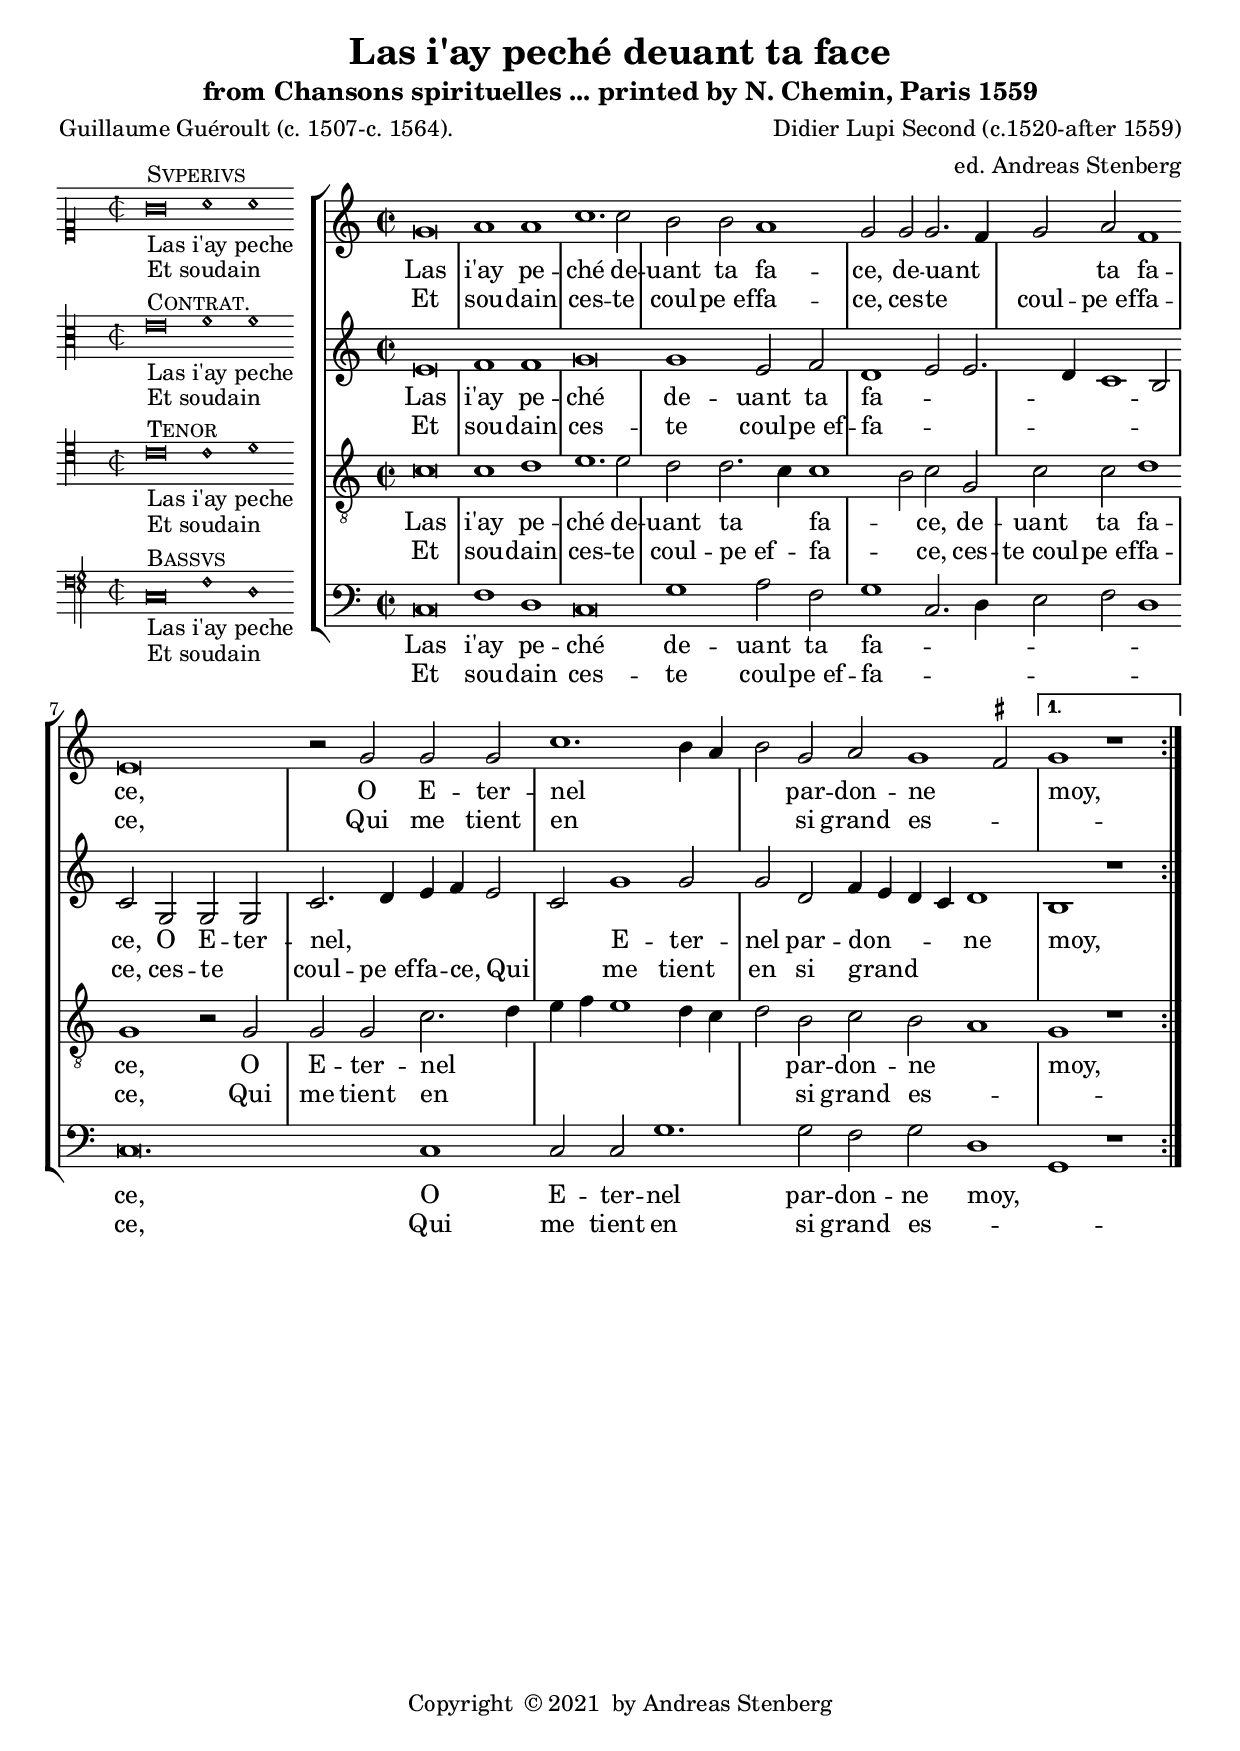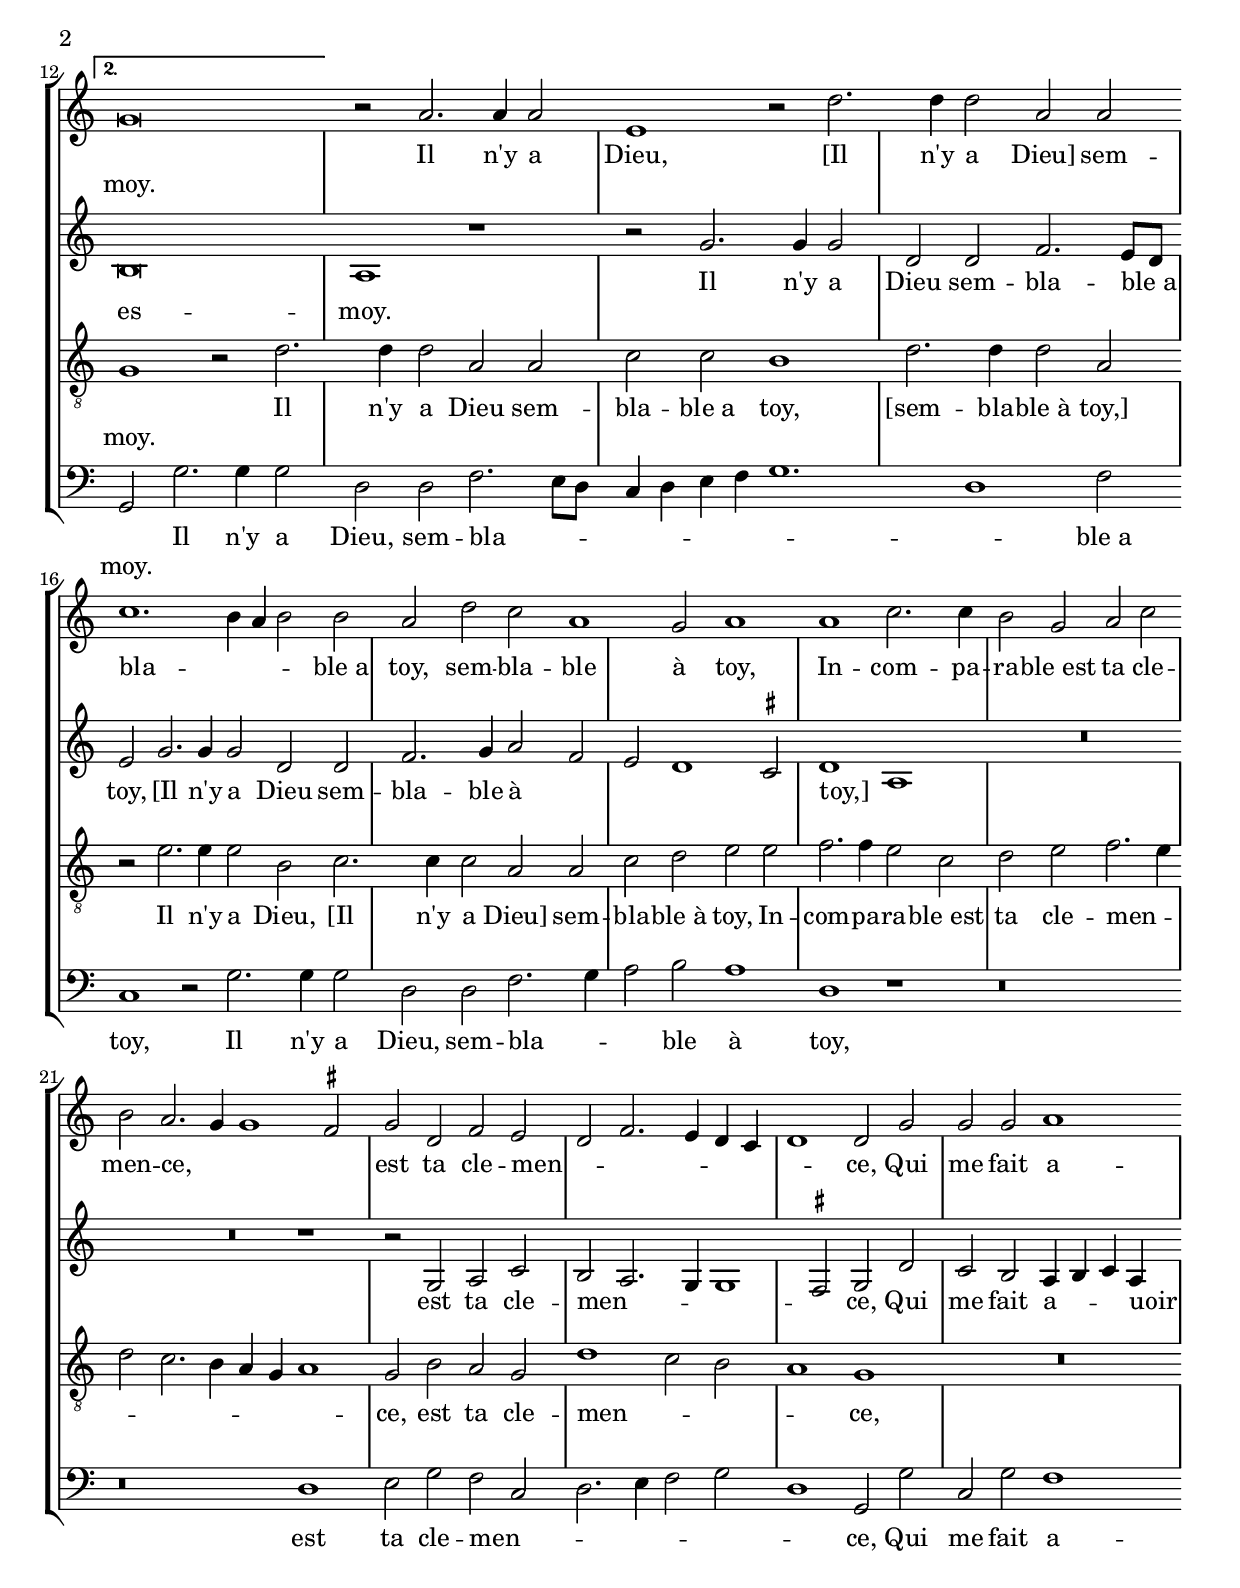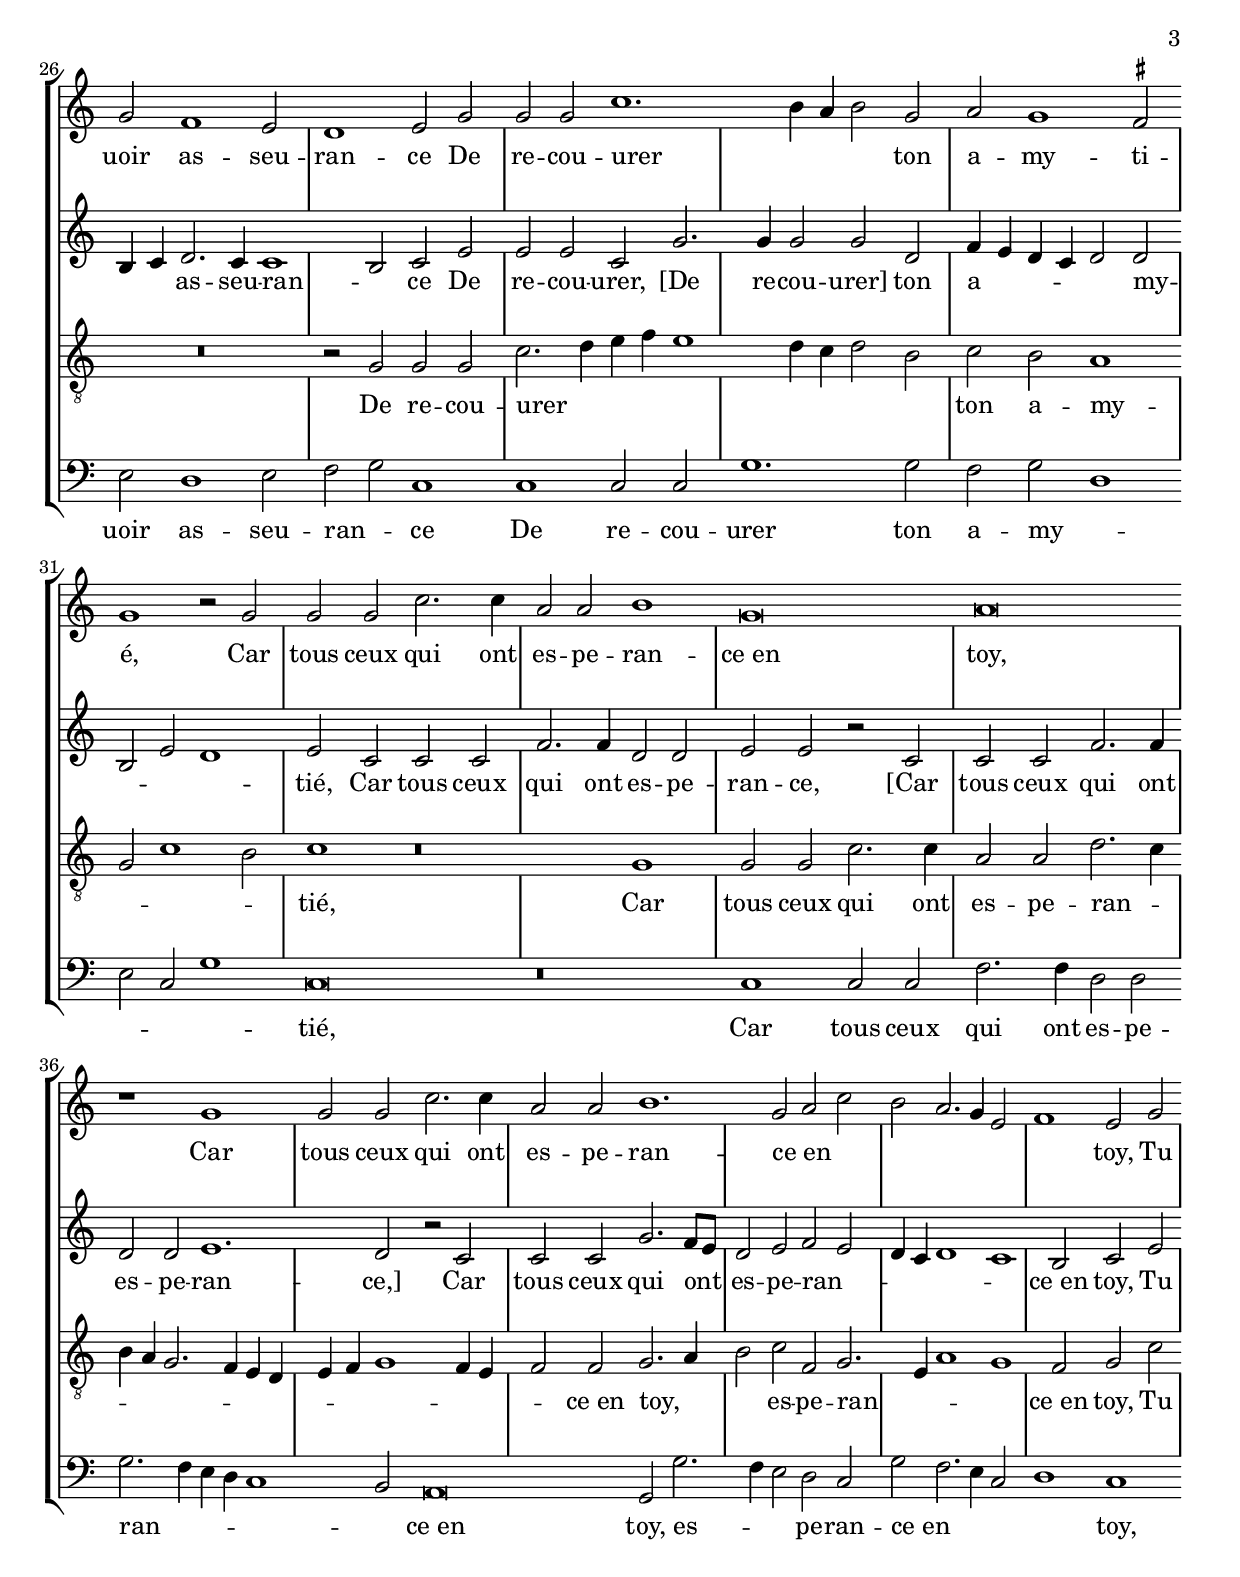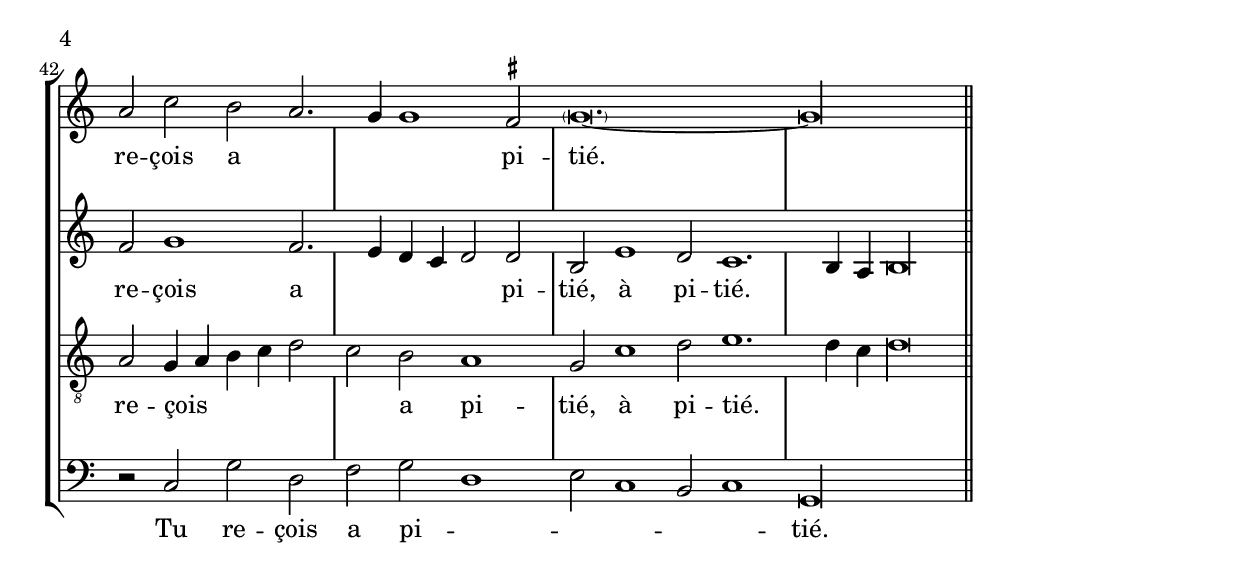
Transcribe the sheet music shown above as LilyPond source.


%%%%%%%%%%%%%%%%%%%%%%%%%%%%%%%%%%%%%%%%%%%%%%%%%%%%%%%%%%%%%%%%%%%
% This is a template based on the usual four part choir templater %
% where the voices have common lyrics at the the start but split  %
% to separate lyrics after a while.				  %
% This template is modyfied by AS from the one in the lilypond    %
% documentation.						  %
% This template is to be used for instance for fairly simple      %
% settings where the stanzas are set homophonicaly but twhere the %
% Chorus contains polyphony that require separate underlay for    %
% the different voices.						  %
%%%%%%%%%%%%%%%%%%%%%%%%%%%%%%%%%%%%%%%%%%%%%%%%%%%%%%%%%%%%%%%%%%%
\version "2.18.0"
\include "deutsch.ly"
ficta = \once \set suggestAccidentals =##t
timeTwo =   \set Timing.measureLength = #(ly:make-moment 2/2)
timeFour =   \set Timing.measureLength = #(ly:make-moment 4/2)
timeThree =   \set Timing.measureLength = #(ly:make-moment 6/2)


\header {
  title = \markup {
    \center-column {
      "Las i'ay peché deuant ta face"
      %      "Xxxx xxxx xxxxx"
      %      \vspace #0.5
    }
  }
  subtitle = "from Chansons spirituelles ... printed by N. Chemin, Paris 1559"
  composer = "Didier Lupi Second (c.1520-after 1559)"
  arranger = "ed. Andreas Stenberg"
  poet = "Guillaume Guéroult (c. 1507-c. 1564)."
  meter =""
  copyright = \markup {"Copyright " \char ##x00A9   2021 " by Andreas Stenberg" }
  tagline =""
}
global = {
  \key c \major
}

sopMusic = \relative c'' {

  \set Score.tempoHideNote = ##t
  \tempo 1 = 76
  \time 2/2
  \override Staff.BarLine.transparent = ##t
  \timeFour
  \repeat volta 2 {
  g\breve
  a1 a1
  c1. c2
  h2 h2 a1
  g2 g2 g2.\melisma f4
  g2\melismaEnd a2 f1
  e\breve

  r2 g2 g2 g2
  c1.\melisma h4 a4 \timeThree h2\melismaEnd g2
  a2 g1\melisma \ficta fis2\melismaEnd
  }
  \alternative {
    { \timeFour g1 r1 \once \revert Staff.BarLine.transparent  }
    { g\breve }
  }

  r2 a2. a4 a2
  e1 r2 d'2.
  d4 d2 a2 a2
  \timeThree
  c1.\melisma h4 a4
  h2\melismaEnd h2 \timeFour a2 d2

  c2 a1 g2
  a1 \timeFour a1
  c2. c4 h2 g2
  a2 c2 \timeThree h2 a2.\melisma
  g4 g1 \ficta fis2\melismaEnd

  \timeFour g2 d2 f2 e2\melisma
  d2 f2. e4 d4 c4
  d1\melismaEnd d2 g2
  g2 g2 a1

  g2 f1 e2
  d1 e2 g2
  g2 g2 c1.\melisma
  h4 a4 h2\melismaEnd g2
  a2 g1 \ficta fis2
  g1 r2 g2

  g2 g2 c2. c4
  a2 a2 h1
  g\breve
  a\breve
  r1 g1
  g2 g2

  c2. c4 a2 a2
  h1. g2\melisma
  a2 c2 h2 a2.
  g4 e2 f1\melismaEnd

  e2 g2 a2 c2
  h2\melisma a2. g4 g1\melismaEnd \ficta fis2
  \timeThree
  \parenthesize g\breve.~
  \timeFour
  \cadenzaOn
  g\longa
  \revert Staff.BarLine.transparent
  \bar "||"
  \cadenzaOff
}
sopWords = \lyricmode {
  Las i'ay pe -- ché de -- uant ta fa -- ce,
  de -- uant ta fa -- ce,
  O E -- ter -- nel par -- don -- ne moy,
  _
  Il n'y a Dieu,
  [Il n'y a Dieu]
  sem -- bla -- ble_a toy,
  sem -- bla -- ble à toy,

  In -- com -- pa -- ra -- ble_est ta cle -- men -- ce,
  est ta cle -- men -- ce,
  Qui me fait a -- uoir as -- seu -- ran -- ce
  De re -- cou -- urer ton a -- my -- ti -- é,
  Car tous ceux qui ont es -- pe -- ran -- ce_en toy,
  Car tous ceux qui ont es -- pe -- ran -- ce_en toy,
  Tu re -- çois a pi -- tié.

}
sopWordsII = \lyricmode {
  Et sou -- dain ces -- te coul -- pe_ef -- fa -- ce,
  \set ignoreMelismata = ##t
  ces -- te _ coul -- pe_ef -- fa -- ce,
  \set ignoreMelismata = ##f
  Qui me tient en si grand es -- _ moy.
}
altoMusic = \relative c' {
  \override Staff.BarLine.transparent = ##t
  \repeat volta 2 {
    e\breve
    f1 f1
    g\breve
    g1 e2 f2
    d1\melisma e2 e2.
    d4 c1 h2\melismaEnd
    c2 g2 g2 g2
    c2.\melisma d4 e4 f4 e2
    c2\melismaEnd g'1 g2
    g2 d2 f4\melisma e4 d4 c4\melismaEnd
    d1
  }
  \alternative {
    { h1 r1 \once \revert Staff.BarLine.transparent }
    { h\breve }
  }
    a1
    r1 r2 g'2.
    g4 g2 d2 d2
    f2. e8\melisma d8\melismaEnd e2 g2.
    g4 g2 d2 d2
    f2. g4

    a2\melisma f2
    e2 d1 \ficta cis2\melismaEnd
    d1\melisma a1\melismaEnd
    R\breve*2
    r1 r2 g2
    a2 c2 h2\melisma a2.
    g4 g1 \ficta fis2\melismaEnd

    g2 d'2 c2 h2
    a4\melisma h4 c4\melismaEnd a4\melisma h4 c4\melismaEnd d2.
    c4 c1\melisma h2\melismaEnd
    c2 e2 e2 e2

    c2 g'2. g4 g2
    g2 d2 f4\melisma e4 d4 c4
    d2\melismaEnd d2\melisma h2 e2
    d1\melismaEnd

    e2 c2
    c2 c2 f2. f4
    d2 d2 e2 e2
    r2 c2 c2 c2
    f2. f4

    d2 d2
    e1. d2
    r2  c2 c2 c2
    g'2. f8\melisma e8\melismaEnd d2 e2
    f2\melisma e2 d4 c4 d1
    c1\melismaEnd h2
    c2 e2 f2 g1
    f2.\melisma e4 d4 c4
    d2\melismaEnd d2 h2 e1
    d2 c1. h4 a4
    h\longa*3/4

  \revert Staff.BarLine.transparent
}
altoWords = \lyricmode {
  Las i'ay pe -- ché de -- uant ta fa -- ce,
  O E -- ter -- nel,
  E -- ter -- nel par -- don -- ne moy,
  _ _
  Il n'y a Dieu sem -- bla -- ble_a toy,
  [Il n'y a Dieu sem -- bla -- ble à toy,]

  %In -- com -- pa -- ra -- ble_est ta cle -- men -- ce,
  est ta cle -- men -- ce,
  Qui me fait a -- uoir as -- seu -- ran -- ce
  De re -- cou -- urer,
  [De re -- cou -- urer] ton a -- my -- tié,
  Car tous ceux qui ont es -- pe -- ran -- ce,
  [Car tous ceux qui ont es -- pe -- ran -- ce,]
  Car tous ceux qui ont es -- pe -- ran -- ce_en toy,
  Tu re -- çois a pi -- tié,
  à pi -- tié.

}
altoWordsII = \lyricmode {
  Et sou -- dain ces -- te coul -- pe_ef -- fa -- ce,
  \set ignoreMelismata = ##t
  ces -- te _ coul -- pe_ef -- fa -- ce,
  \set ignoreMelismata = ##f
  Qui me tient en si grand _ _ es --  moy.
}
tenorMusic = \relative c' {
  \clef "G_8"
  \override Staff.BarLine.transparent = ##t
  \repeat volta 2 {
    c\breve
    c1 d1
    e1. e2
    d2 d2.\melisma c4\melismaEnd c1\melisma
    h2\melismaEnd c2 g2
    c2 c2 d1
    g,1

    r2 g2
    g2 g2 c2.\melisma d4
    e4 f4 e1 d4 c4
    d2\melismaEnd h2 c2 h2\melisma
    a1\melismaEnd
  }
  \alternative {
    { g1 r1 \once \revert Staff.BarLine.transparent }
    { g1    }
  }
  r2 d'2. d4 d2 a2 a2
  c2 c2 h1
  d2. d4 d2 a2
  r2 e'2. e4 e2
  h2 c2. c4 c2

  a2 a2 c2 d2
  e2 e2 f2. f4
  e2 c2 d2 e2
  f2.\melisma e4

  d2 c2.
  h4 a4 g4 a1\melismaEnd
  g2 h2 a2 g2
  d'1\melisma c2 h2
  a1\melismaEnd g1
  R\breve*2
  r2 g2

  g2 g2
  c2.\melisma d4 e4 f4 e1
  d4 c4 d2 h2\melismaEnd
  c2 h2 a1\melisma
  g2 c1 h2\melismaEnd

  c1 r\breve
  g1
  g2 g2 c2. c4
  a2 a2 d2.\melisma c4
  h4 a4 g2. f4 e4 d4

  e4 f4 g1 f4 e4
  f2\melismaEnd f2 g2.\melisma a4
  h2\melismaEnd c2 f,2 g2.\melisma
  e4 a1 g1\melismaEnd
  f2 g2 c2

  a2 g4\melisma a4 h4 c4 d2
  c2\melismaEnd h2 a1
  g2 c1
  d2 e1.\melisma d4 c4
  d\longa*3/4\melismaEnd
  \revert Staff.BarLine.transparent
}
tenorWords = \lyricmode {
  Las i'ay pe -- ché de -- uant ta fa -- ce,
  de -- uant ta fa -- ce,
  O E -- ter -- nel par -- don -- ne moy,
  _
  Il n'y a Dieu sem -- bla -- ble_a toy,
  [sem -- bla -- ble_à toy,]
  Il n'y a Dieu,
  [Il n'y a Dieu] sem -- bla -- ble_à toy,
  In -- com -- pa -- ra -- ble_est ta cle -- men -- ce,
  est ta cle -- men -- ce,

  De re -- cou -- urer ton a -- my -- tié,
  Car tous ceux qui ont es -- pe -- ran -- ce_en toy,
  es -- pe -- ran -- ce_en toy,
  Tu re -- çois a pi -- tié, à pi -- tié.

}
tenorWordsII = \lyricmode {
  Et sou -- dain ces -- te coul -- pe_ef -- fa -- ce,

  ces -- te_coul -- pe_ef -- fa -- ce,

  Qui me tient en si grand es -- _ moy.
}
bassMusic = \relative c {
  \override Staff.BarLine.transparent = ##t
  \repeat volta 2 {
    c\breve
    f1 d1
    c\breve
    g'1 a2 f2
    g1\melisma c,2. d4
    e2 f2 d1\melismaEnd
    c\breve.
    c1
    c2 c2
    g'1. g2
    f2 g2 d1
  }
  \alternative {
    { g,1 r1 \once \revert Staff.BarLine.transparent }
    { g2 g'2. g4 g2 }
  }
  d2 d2

  f2.\melisma e8 d8
  c4 d4 e4 f4 g1.
  d1\melismaEnd f2
  c1
  r2 g'2. g4 g2
  d2 d2

  f2.\melisma g4
  a2\melismaEnd h2 a1
  d,1 r1
  r\breve
  r\breve
  d1 e2 g2
  f2\melisma c2 d2. e4

  f2 g2 d1\melismaEnd
  g,2 g'2 c,2 g'2
  f1 e2 d1
  e2 f2\melisma g2\melismaEnd
  c,1

  c1
  c2 c2 g'1.
  g2 f2 g2\melisma
  d1 e2 c2
  g'1\melismaEnd

  c,\breve
  r\breve
  c1 c2 c2
  f2. f4 d2 d2
  g2.\melisma f4 e4 d4 c1
  h2\melismaEnd a\breve
  g2 g'2.\melisma
  f4 e2\melismaEnd d2 c2
  g'2\melisma f2. e4 c2
  d1\melismaEnd c1

  r2 c2 g'2 d2
  f2 g2\melisma d1
  e2 c1 h2 c1\melismaEnd
  g\longa
  \revert Staff.BarLine.transparent
}
bassWords = \lyricmode {
  Las i'ay pe -- ché de -- uant ta fa -- ce,
  O E -- ter -- nel par -- don -- ne moy,
  _
  _ Il n'y a Dieu,
  sem -- bla -- ble_a toy,
  Il n'y a Dieu, sem -- bla -- ble à toy,

  est ta cle -- men -- ce,
  Qui me fait a -- uoir as -- seu -- ran -- ce
  De re -- cou -- urer ton a -- my -- tié,
  Car tous ceux qui ont es -- pe -- ran -- ce_en toy,
  es -- pe -- ran -- ce_en toy,
  Tu re -- çois a pi -- tié.
}
bassWordsII = \lyricmode {
  Et sou -- dain ces -- te coul -- pe_ef -- fa -- ce,
  Qui me tient en si grand es -- _ _ moy.
}
incipitDiscantus = \markup {
  \score {
    {
      %      \set Staff.instrumentName = #"Tenor "
      \override NoteHead.style = #'neomensural
      \override Rest.style = #'neomensural
      \override Staff.TimeSignature.style = #'mensural
      \cadenzaOn
      \clef "petrucci-c1"
      \key c \major
      \time 2/2

      g'\breve^\markup { \smallCaps"Svperivs"} _"Las i'ay peche"_"Et soudain"
      a'1 a'1
    }
    \layout {
      \context {
        \Voice
        \remove "Ligature_bracket_engraver"
        \consists "Mensural_ligature_engraver"
      }
      line-width = 4.5\cm
    }
  }
}


incipitAltus = \markup {
  \score {
    {
      %      \set Staff.instrumentName = #"Tenor "
      \override NoteHead.style = #'neomensural
      \override Rest.style = #'neomensural
      \override Staff.TimeSignature.style = #'mensural
      \cadenzaOn
      \clef "petrucci-c3"
      \key c \major
      \time 2/2
      e'\breve^\markup \smallCaps"Contrat."_"Las i'ay peche"_"Et soudain"
      f'1 f'1
    }
    \layout {
      \context {
        \Voice
        \remove "Ligature_bracket_engraver"
        \consists "Mensural_ligature_engraver"
      }
      line-width = 4.5\cm
    }
  }
}


incipitTenor = \markup {
  \score {
    {
      %      \set Staff.instrumentName = #"Tenor "
      \override NoteHead.style = #'neomensural
      \override Rest.style = #'neomensural
      \override Staff.TimeSignature.style = #'mensural
      \cadenzaOn
      \clef "petrucci-c4"
      \key c \major
      \time 2/2
      c'\breve^\markup \smallCaps"Tenor" _"Las i'ay peche"_"Et soudain"
      c'1 d'1
    }
    \layout {
      \context {
        \Voice
        \remove "Ligature_bracket_engraver"
        \consists "Mensural_ligature_engraver"
      }
      line-width = 5.0\cm
    }
  }
}
#(append! supported-clefs '(("mensural-f3" . ("clefs.mensural.f" 0 0))))

incipitBassus = \markup {
  \score {
    {
      %      \set Staff.instrumentName = #"Tenor "
      \override NoteHead.style = #'neomensural
      \override Rest.style = #'neomensural
      \override Staff.TimeSignature.style = #'mensural
      \cadenzaOn
      \clef "petrucci-f"
      \key c \major
      \time 2/2
      c\breve^\markup \smallCaps"Bassvs"_"Las i'ay peche"_"Et soudain"
      f1 d1

    }
    \layout {
      \context {
        \Voice
        \remove "Ligature_bracket_engraver"
        \consists "Mensural_ligature_engraver"
      }
      line-width = 4.5\cm
    }
  }
}



\score {
  <<
    \new StaffGroup \with {
      \override VerticalAxisGroup.staff-staff-spacing = #'((basic-distance . 12))
    } <<
      \new Staff = treble <<
        \set Staff.instrumentName = \incipitDiscantus
        \new Voice = "sopranos" {
          \set  Staff.midiInstrument ="choir aahs"
          %	\voiceOne
          << \global \sopMusic >>
        }
      >>
      \new Lyrics = sopranos { s1 }
      \new Lyrics = sopranosII { s1 }

      \new Staff = "medius" <<
        \set Staff.instrumentName = \incipitAltus

        \new Voice = "altos" {
          %	\voiceTwo
          \set  Staff.midiInstrument ="choir aahs"
          << \global \altoMusic >>
        }
      >>

      \new Lyrics = "altos" { s1 }
      \new Lyrics = "altosII" { s1 }
      \new Staff = tenors <<
        \set Staff.instrumentName = \incipitTenor

        \clef "treble"
        \new Voice = "tenors" {
          \set  Staff.midiInstrument ="choir aahs"
          %	\voiceOne
          << \global \tenorMusic >>
        }
      >>
      \new Lyrics = "tenors" { s1 }
      \new Lyrics = "tenorsII" { s1 }

      \new Staff ="basses" {
        \set Staff.instrumentName = \incipitBassus

        \new Voice = "basses" {
          \set  Staff.midiInstrument ="choir aahs"
          \clef "bass"
          %	\voiceTwo
          << \global \bassMusic >>
        }
      }
    >>
    \new Lyrics = basses { s1 }
    \new Lyrics = bassesII { s1 }
%% Comment in and out as needed
    \context Lyrics = sopranos \lyricsto sopranos \sopWords
    \context Lyrics = sopranosII \lyricsto sopranos \sopWordsII
    \context Lyrics = altos \lyricsto altos \altoWords
    \context Lyrics = altosII \lyricsto altos \altoWordsII
%    \context Lyrics = altos \lyricsto altos \altoWords
    \context Lyrics = tenors \lyricsto tenors \tenorWords
    \context Lyrics = tenorsII \lyricsto tenors \tenorWordsII
%    \context Lyrics = tenors \lyricsto tenors \tenorWords
    \context Lyrics = basses \lyricsto basses \bassWords
    \context Lyrics = bassesII \lyricsto basses \bassWordsII
%    \context Lyrics = basses \lyricsto basses \bassWords
  >>
  \layout {
    \context {
      \Score
      % no bars in staves
      %      \override BarLine.transparent = ##t

    }
    % the next three instructions keep the lyrics between the bar lines
    \context {
      \Lyrics
      \consists "Bar_engraver"
      \override BarLine.transparent = ##t
    }
    \context {
      \StaffGroup
      \consists "Separating_line_group_engraver"
    }
    \context {
      \Voice
      % no slurs
      \override Slur.transparent = ##t
      % Comment in the below "\remove" command to allow line
      % breaking also at those barlines where a note overlaps
      % into the next bar.  The command is commented out in this
      % short example score, but especially for large scores, you
      % will typically yield better line breaking and thus improve
      % overall spacing if you comment in the following command.
      %\remove "Forbid_line_break_engraver"
    }
    indent = 4.5\cm
  }

}


\score {
  \unfoldRepeats
  <<
    \new StaffGroup <<
      \new Staff = treble <<
        \set Staff.instrumentName = \incipitDiscantus
        \new Voice = "sopranos" {
          \set  Staff.midiInstrument ="choir aahs"
          %	\voiceOne
          << \global \sopMusic >>
        }
      >>
      \new Lyrics = sopranos { s1 }

      \new Staff = "medius" <<
        \set Staff.instrumentName = \incipitAltus

        \new Voice = "altos" {
          %	\voiceTwo
          \set  Staff.midiInstrument ="choir aahs"
          << \global \altoMusic >>
        }
      >>

      \new Lyrics = "altos" { s1 }
      \new Staff = tenors <<
        \set Staff.instrumentName = \incipitTenor

        \clef "treble"
        \new Voice = "tenors" {
          \set  Staff.midiInstrument ="choir aahs"
          %	\voiceOne
          << \global \tenorMusic >>
        }
      >>
      \new Lyrics = "tenors" { s1 }

      \new Staff ="basses" {
        \set Staff.instrumentName = \incipitBassus

        \new Voice = "basses" {
          \set  Staff.midiInstrument ="choir aahs"
          \clef "G_8"
          %	\voiceTwo
          << \global \bassMusic >>
        }
      }
    >>
    \new Lyrics = basses { s1 }

    \context Lyrics = sopranos \lyricsto sopranos \sopWords
    \context Lyrics = altos \lyricsto altos \altoWords
    \context Lyrics = tenors \lyricsto tenors \tenorWords
    \context Lyrics = basses \lyricsto basses \bassWords
  >>
  \midi {}
}
\paper {
  ragged-bottom = ##t
  ragged-last-bottom = ##t
  ragged-last = ##t
}

%{
convert-ly.py (GNU LilyPond) 2.18.2  convert-ly.py: Processing `'...
Applying conversion: 2.15.7, 2.15.9, 2.15.10, 2.15.16, 2.15.17,
2.15.18, 2.15.19, 2.15.20, 2.15.25, 2.15.32, 2.15.39, 2.15.40,
2.15.42, 2.15.43, 2.16.0, 2.17.0, 2.17.4, 2.17.5, 2.17.6, 2.17.11,
2.17.14, 2.17.15, 2.17.18, 2.17.19, 2.17.20, 2.17.25, 2.17.27,
2.17.29, 2.17.97, 2.18.0
%}
